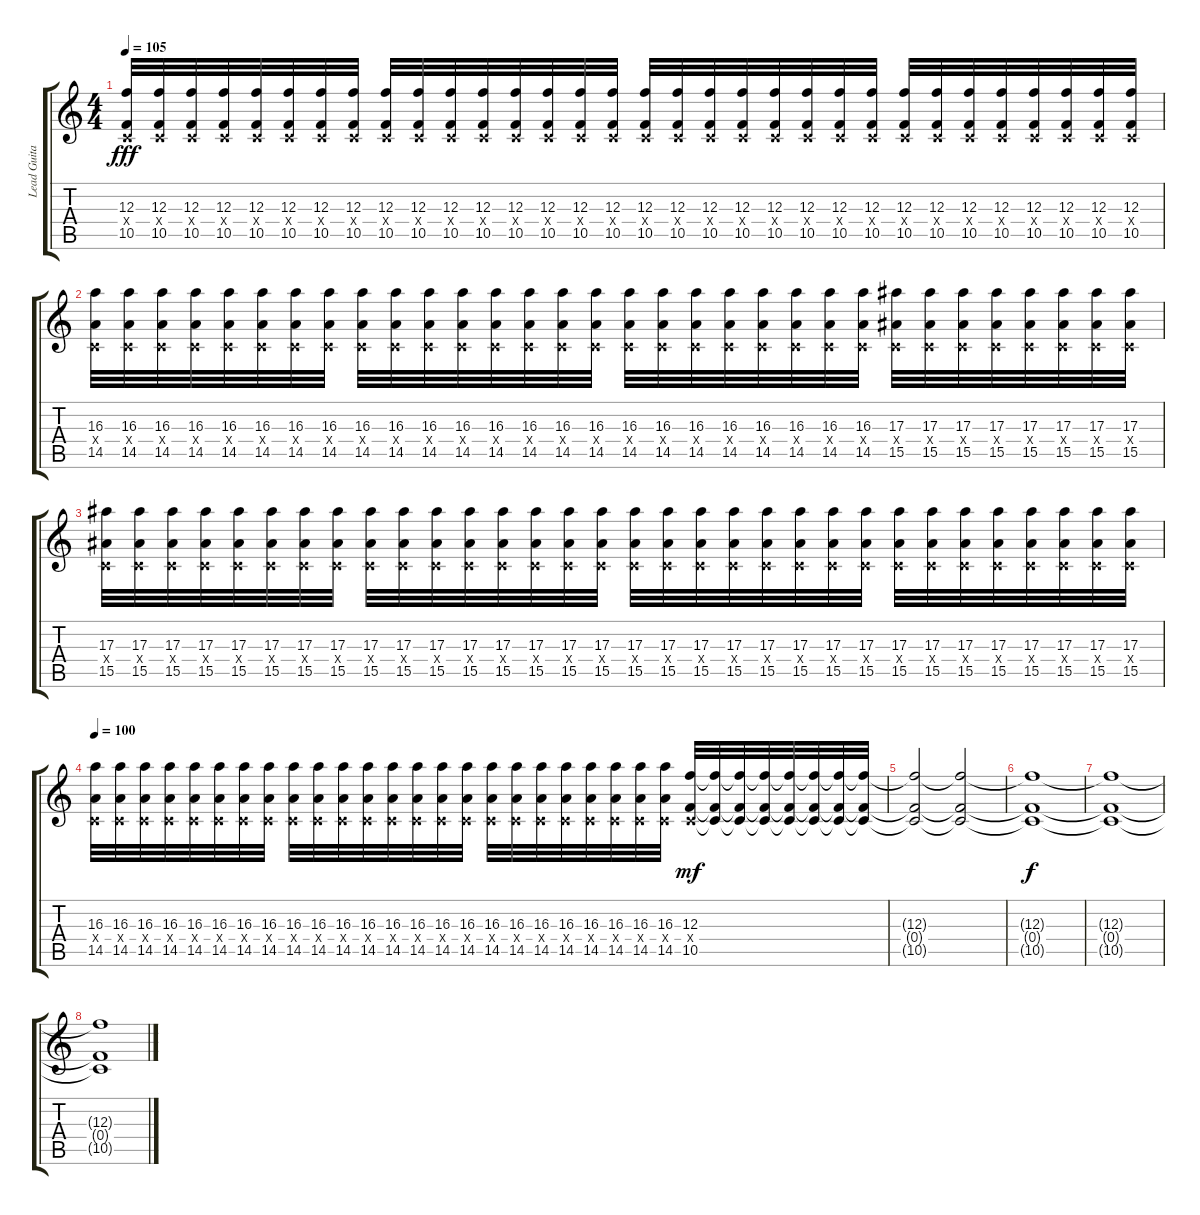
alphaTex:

\track ("Lead Guitar" "Lead Guita") {instrument overdrivenguitar}
\staff {score tabs}
\tuning (D4 A3 F3 C3 G2 C2) {hide}
\ts (4 4)
\tempo 105
\clef g2
\ks c
(12.3 0.4{x} 10.5).32{dy fff} (12.3 0.4{x} 10.5).32 (12.3 0.4{x} 10.5).32 (12.3 0.4{x} 10.5).32 (12.3 0.4{x} 10.5).32 (12.3 0.4{x} 10.5).32 (12.3 0.4{x} 10.5).32 (12.3 0.4{x} 10.5).32 (12.3 0.4{x} 10.5).32 (12.3 0.4{x} 10.5).32 (12.3 0.4{x} 10.5).32 (12.3 0.4{x} 10.5).32 (12.3 0.4{x} 10.5).32 (12.3 0.4{x} 10.5).32 (12.3 0.4{x} 10.5).32 (12.3 0.4{x} 10.5).32 (12.3 0.4{x} 10.5).32 (12.3 0.4{x} 10.5).32 (12.3 0.4{x} 10.5).32 (12.3 0.4{x} 10.5).32 (12.3 0.4{x} 10.5).32 (12.3 0.4{x} 10.5).32 (12.3 0.4{x} 10.5).32 (12.3 0.4{x} 10.5).32 (12.3 0.4{x} 10.5).32 (12.3 0.4{x} 10.5).32 (12.3 0.4{x} 10.5).32 (12.3 0.4{x} 10.5).32 (12.3 0.4{x} 10.5).32 (12.3 0.4{x} 10.5).32 (12.3 0.4{x} 10.5).32 (12.3 0.4{x} 10.5).32 |
(16.3 0.4{x} 14.5).32 (16.3 0.4{x} 14.5).32 (16.3 0.4{x} 14.5).32 (16.3 0.4{x} 14.5).32 (16.3 0.4{x} 14.5).32 (16.3 0.4{x} 14.5).32 (16.3 0.4{x} 14.5).32 (16.3 0.4{x} 14.5).32 (16.3 0.4{x} 14.5).32 (16.3 0.4{x} 14.5).32 (16.3 0.4{x} 14.5).32 (16.3 0.4{x} 14.5).32 (16.3 0.4{x} 14.5).32 (16.3 0.4{x} 14.5).32 (16.3 0.4{x} 14.5).32 (16.3 0.4{x} 14.5).32 (16.3 0.4{x} 14.5).32 (16.3 0.4{x} 14.5).32 (16.3 0.4{x} 14.5).32 (16.3 0.4{x} 14.5).32 (16.3 0.4{x} 14.5).32 (16.3 0.4{x} 14.5).32 (16.3 0.4{x} 14.5).32 (16.3 0.4{x} 14.5).32 (17.3 0.4{x} 15.5).32 (17.3 0.4{x} 15.5).32 (17.3 0.4{x} 15.5).32 (17.3 0.4{x} 15.5).32 (17.3 0.4{x} 15.5).32 (17.3 0.4{x} 15.5).32 (17.3 0.4{x} 15.5).32 (17.3 0.4{x} 15.5).32 |
(17.3 0.4{x} 15.5).32 (17.3 0.4{x} 15.5).32 (17.3 0.4{x} 15.5).32 (17.3 0.4{x} 15.5).32 (17.3 0.4{x} 15.5).32 (17.3 0.4{x} 15.5).32 (17.3 0.4{x} 15.5).32 (17.3 0.4{x} 15.5).32 (17.3 0.4{x} 15.5).32 (17.3 0.4{x} 15.5).32 (17.3 0.4{x} 15.5).32 (17.3 0.4{x} 15.5).32 (17.3 0.4{x} 15.5).32 (17.3 0.4{x} 15.5).32 (17.3 0.4{x} 15.5).32 (17.3 0.4{x} 15.5).32 (17.3 0.4{x} 15.5).32 (17.3 0.4{x} 15.5).32 (17.3 0.4{x} 15.5).32 (17.3 0.4{x} 15.5).32 (17.3 0.4{x} 15.5).32 (17.3 0.4{x} 15.5).32 (17.3 0.4{x} 15.5).32 (17.3 0.4{x} 15.5).32 (17.3 0.4{x} 15.5).32 (17.3 0.4{x} 15.5).32 (17.3 0.4{x} 15.5).32 (17.3 0.4{x} 15.5).32 (17.3 0.4{x} 15.5).32 (17.3 0.4{x} 15.5).32 (17.3 0.4{x} 15.5).32 (17.3 0.4{x} 15.5).32 |
\tempo 100
(16.3 0.4{x} 14.5).32 (16.3 0.4{x} 14.5).32 (16.3 0.4{x} 14.5).32 (16.3 0.4{x} 14.5).32 (16.3 0.4{x} 14.5).32 (16.3 0.4{x} 14.5).32 (16.3 0.4{x} 14.5).32 (16.3 0.4{x} 14.5).32 (16.3 0.4{x} 14.5).32 (16.3 0.4{x} 14.5).32 (16.3 0.4{x} 14.5).32 (16.3 0.4{x} 14.5).32 (16.3 0.4{x} 14.5).32 (16.3 0.4{x} 14.5).32 (16.3 0.4{x} 14.5).32 (16.3 0.4{x} 14.5).32 (16.3 0.4{x} 14.5).32 (16.3 0.4{x} 14.5).32 (16.3 0.4{x} 14.5).32 (16.3 0.4{x} 14.5).32 (16.3 0.4{x} 14.5).32 (16.3 0.4{x} 14.5).32 (16.3 0.4{x} 14.5).32 (16.3 0.4{x} 14.5).32 (12.3 0.4{x} 10.5).32{dy mf volume 9} (12.3{t} 0.4{t} 10.5{t}).32 (12.3{t} 0.4{t} 10.5{t}).32 (12.3{t} 0.4{t} 10.5{t}).32 (12.3{t} 0.4{t} 10.5{t}).32 (12.3{t} 0.4{t} 10.5{t}).32 (12.3{t} 0.4{t} 10.5{t}).32 (12.3{t} 0.4{t} 10.5{t}).32 |
(12.3{t} 0.4{t} 10.5{t}).2 (12.3{t} 0.4{t} 10.5{t}).2 |
(12.3{t} 0.4{t} 10.5{t}).1{dy f} |
(12.3{t} 0.4{t} 10.5{t}).1 |
(12.3{t} 0.4{t} 10.5{t}).1
